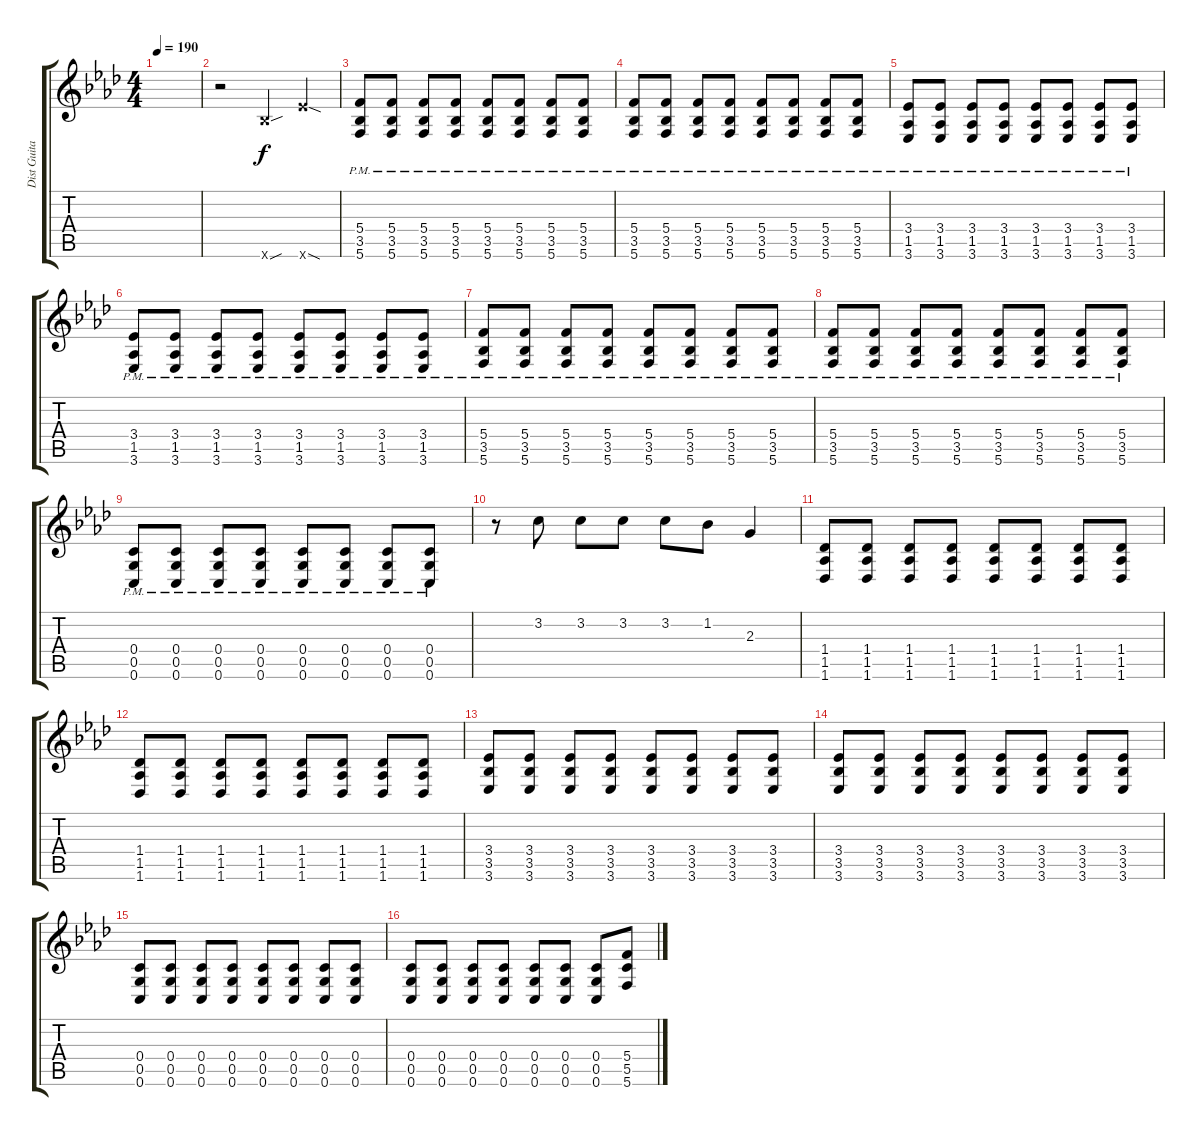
\track ("Dist Guitar 5" "Dist Guita") {instrument distortionguitar}
\staff {score tabs}
\tuning (D4 A3 F3 C3 G2 C2) {hide}
\ts (4 4)
\tempo 190
\clef g2
\ks ab
|
r.2 10.6{sou x}.4 15.6{sod x}.4 |
(5.4{pm} 3.5{pm} 5.6{pm}).8 (5.4{pm} 3.5{pm} 5.6{pm}).8 (5.4{pm} 3.5{pm} 5.6{pm}).8 (5.4{pm} 3.5{pm} 5.6{pm}).8 (5.4{pm} 3.5{pm} 5.6{pm}).8 (5.4{pm} 3.5{pm} 5.6{pm}).8 (5.4{pm} 3.5{pm} 5.6{pm}).8 (5.4{pm} 3.5{pm} 5.6{pm}).8 |
(5.4{pm} 3.5{pm} 5.6{pm}).8 (5.4{pm} 3.5{pm} 5.6{pm}).8 (5.4{pm} 3.5{pm} 5.6{pm}).8 (5.4{pm} 3.5{pm} 5.6{pm}).8 (5.4{pm} 3.5{pm} 5.6{pm}).8 (5.4{pm} 3.5{pm} 5.6{pm}).8 (5.4{pm} 3.5{pm} 5.6{pm}).8 (5.4{pm} 3.5{pm} 5.6{pm}).8 |
(3.4{pm} 1.5{pm} 3.6{pm}).8 (3.4{pm} 1.5{pm} 3.6{pm}).8 (3.4{pm} 1.5{pm} 3.6{pm}).8 (3.4{pm} 1.5{pm} 3.6{pm}).8 (3.4{pm} 1.5{pm} 3.6{pm}).8 (3.4{pm} 1.5{pm} 3.6{pm}).8 (3.4{pm} 1.5{pm} 3.6{pm}).8 (3.4{pm} 1.5{pm} 3.6{pm}).8 |
(3.4{pm} 1.5{pm} 3.6{pm}).8 (3.4{pm} 1.5{pm} 3.6{pm}).8 (3.4{pm} 1.5{pm} 3.6{pm}).8 (3.4{pm} 1.5{pm} 3.6{pm}).8 (3.4{pm} 1.5{pm} 3.6{pm}).8 (3.4{pm} 1.5{pm} 3.6{pm}).8 (3.4{pm} 1.5{pm} 3.6{pm}).8 (3.4{pm} 1.5{pm} 3.6{pm}).8 |
(5.4{pm} 3.5{pm} 5.6{pm}).8 (5.4{pm} 3.5{pm} 5.6{pm}).8 (5.4{pm} 3.5{pm} 5.6{pm}).8 (5.4{pm} 3.5{pm} 5.6{pm}).8 (5.4{pm} 3.5{pm} 5.6{pm}).8 (5.4{pm} 3.5{pm} 5.6{pm}).8 (5.4{pm} 3.5{pm} 5.6{pm}).8 (5.4{pm} 3.5{pm} 5.6{pm}).8 |
(5.4{pm} 3.5{pm} 5.6{pm}).8 (5.4{pm} 3.5{pm} 5.6{pm}).8 (5.4{pm} 3.5{pm} 5.6{pm}).8 (5.4{pm} 3.5{pm} 5.6{pm}).8 (5.4{pm} 3.5{pm} 5.6{pm}).8 (5.4{pm} 3.5{pm} 5.6{pm}).8 (5.4{pm} 3.5{pm} 5.6{pm}).8 (5.4{pm} 3.5{pm} 5.6{pm}).8 |
(0.4{pm} 0.5{pm} 0.6{pm}).8 (0.4{pm} 0.5{pm} 0.6{pm}).8 (0.4{pm} 0.5{pm} 0.6{pm}).8 (0.4{pm} 0.5{pm} 0.6{pm}).8 (0.4{pm} 0.5{pm} 0.6{pm}).8 (0.4{pm} 0.5{pm} 0.6{pm}).8 (0.4{pm} 0.5{pm} 0.6{pm}).8 (0.4{pm} 0.5{pm} 0.6{pm}).8 |
r.8 3.2.8 3.2.8 3.2.8 3.2.8 1.2.8 2.3.4 |
(1.4 1.5 1.6).8 (1.4 1.5 1.6).8 (1.4 1.5 1.6).8 (1.4 1.5 1.6).8 (1.4 1.5 1.6).8 (1.4 1.5 1.6).8 (1.4 1.5 1.6).8 (1.4 1.5 1.6).8 |
(1.4 1.5 1.6).8 (1.4 1.5 1.6).8 (1.4 1.5 1.6).8 (1.4 1.5 1.6).8 (1.4 1.5 1.6).8 (1.4 1.5 1.6).8 (1.4 1.5 1.6).8 (1.4 1.5 1.6).8 |
(3.4 3.5 3.6).8 (3.4 3.5 3.6).8 (3.4 3.5 3.6).8 (3.4 3.5 3.6).8 (3.4 3.5 3.6).8 (3.4 3.5 3.6).8 (3.4 3.5 3.6).8 (3.4 3.5 3.6).8 |
(3.4 3.5 3.6).8 (3.4 3.5 3.6).8 (3.4 3.5 3.6).8 (3.4 3.5 3.6).8 (3.4 3.5 3.6).8 (3.4 3.5 3.6).8 (3.4 3.5 3.6).8 (3.4 3.5 3.6).8 |
(0.4 0.5 0.6).8 (0.4 0.5 0.6).8 (0.4 0.5 0.6).8 (0.4 0.5 0.6).8 (0.4 0.5 0.6).8 (0.4 0.5 0.6).8 (0.4 0.5 0.6).8 (0.4 0.5 0.6).8 |
(0.4 0.5 0.6).8 (0.4 0.5 0.6).8 (0.4 0.5 0.6).8 (0.4 0.5 0.6).8 (0.4 0.5 0.6).8 (0.4 0.5 0.6).8 (0.4 0.5 0.6).8 (5.4 5.5 5.6).8
